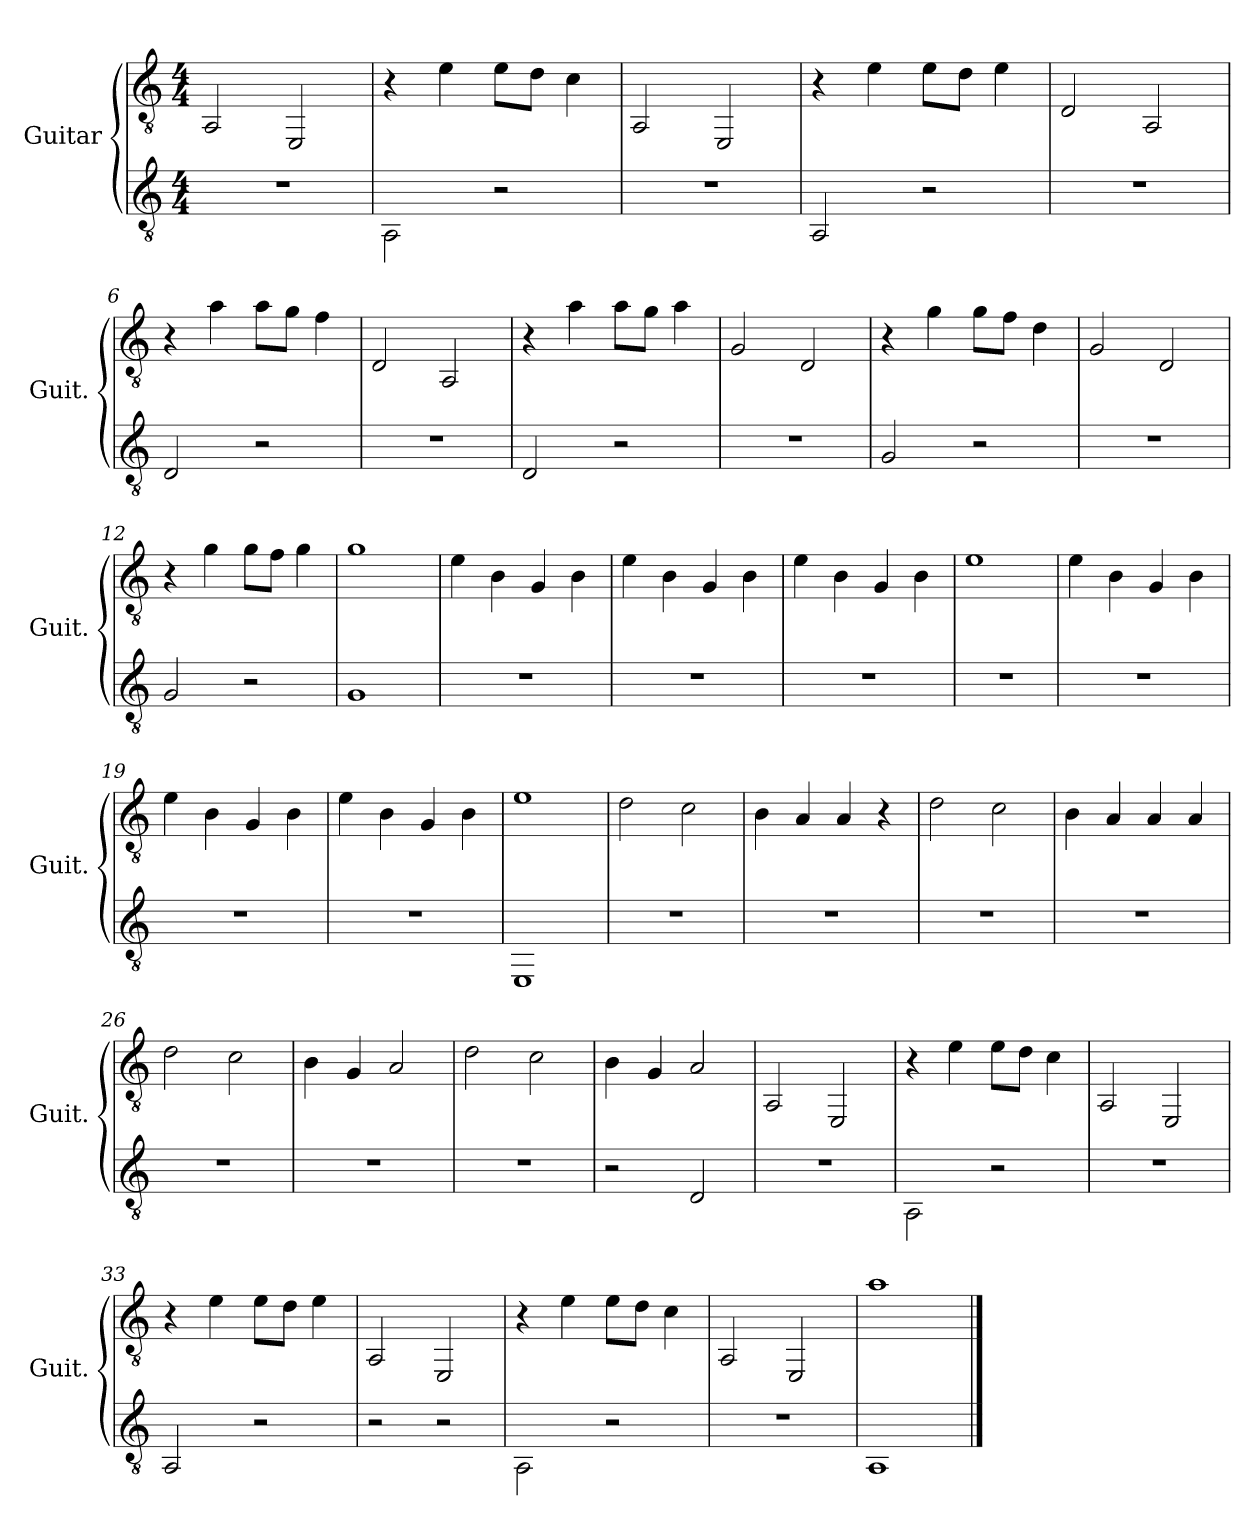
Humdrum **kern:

**kern	**kern
*part1	*part1
*staff2	*staff1
*I"Guitar	*
*I'Guit.	*
*clefGv2	*clefGv2
*k[]	*k[]
*C:	*C:
*M4/4	*M4/4
=1	=1
1r	2AA/
.	2EE/
=2	=2
2AA\	4r
.	4e\
2r	8e\L
.	8d\J
.	4c\
=3	=3
1r	2AA/
.	2EE/
=4	=4
2AA/	4r
.	4e\
2r	8e\L
.	8d\J
.	4e\
=5	=5
1r	2D/
.	2AA/
=6	=6
2D/	4r
.	4a\
2r	8a\L
.	8g\J
.	4f\
=7	=7
1r	2D/
.	2AA/
=8	=8
2D/	4r
.	4a\
2r	8a\L
.	8g\J
.	4a\
=9	=9
1r	2G/
.	2D/
!!LO:LB:g=z
=10	=10
2G/	4r
.	4g\
2r	8g\L
.	8f\J
.	4d\
=11	=11
1r	2G/
.	2D/
=12	=12
2G/	4r
.	4g\
2r	8g\L
.	8f\J
.	4g\
=13	=13
1G	1g
=14	=14
1r	4e\
.	4B\
.	4G/
.	4B\
=15	=15
1r	4e\
.	4B\
.	4G/
.	4B\
=16	=16
1r	4e\
.	4B\
.	4G/
.	4B\
=17	=17
1r	1e
=18	=18
1r	4e\
.	4B\
.	4G/
.	4B\
=19	=19
1r	4e\
.	4B\
.	4G/
.	4B\
!!LO:LB:g=z
=20	=20
1r	4e\
.	4B\
.	4G/
.	4B\
=21	=21
1EE	1e
=22	=22
1r	2d\
.	2c\
=23	=23
1r	4B\
.	4A/
.	4A/
.	4r
=24	=24
1r	2d\
.	2c\
=25	=25
1r	4B\
.	4A/
.	4A/
.	4A/
=26	=26
1r	2d\
.	2c\
=27	=27
1r	4B\
.	4G/
.	2A/
=28	=28
1r	2d\
.	2c\
=29	=29
2r	4B\
.	4G/
2D/	2A/
=30	=30
1r	2AA/
.	2EE/
!!LO:LB:g=z
=31	=31
2AA\	4r
.	4e\
2r	8e\L
.	8d\J
.	4c\
=32	=32
1r	2AA/
.	2EE/
=33	=33
2AA/	4r
.	4e\
2r	8e\L
.	8d\J
.	4e\
=34	=34
2r	2AA/
2r	2EE/
=35	=35
2AA\	4r
.	4e\
2r	8e\L
.	8d\J
.	4c\
=36	=36
1r	2AA/
.	2EE/
=37	=37
1AA	1a
==	==
*-	*-
